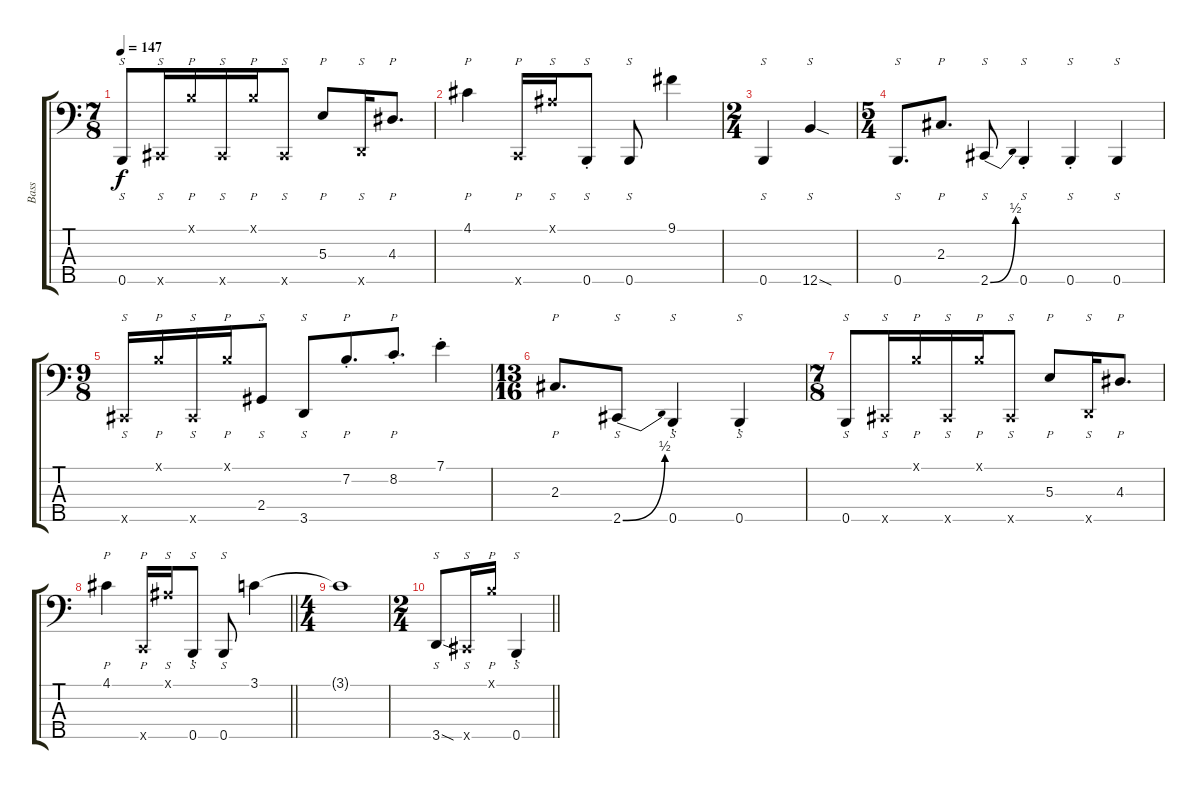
\track ("Bass" "Bass") {instrument slapbass1}
\staff {score tabs}
\tuning (A2 E2 B1 Gb1 B0) {hide}
\ts (7 8)
\tempo 147
\clef f4
\ks c
0.5.8{s dy f} 2.5{x}.16{s} 2.1{x}.16{p} 2.5{x}.16{s} 2.1{x}.16{p} 2.5{x}.8{s} 5.3.8{p} 3.5{x}.16{s} 4.3.8{p d} |
4.1.4{p} 1.5{x}.16{p} 1.1{x}.16{s} 0.5{st}.8{s} 0.5.8{s} 9.1.4 |
\ts (2 4)
0.5.4{s} 12.5{sod}.4{s} |
\ts (5 4)
0.5.8{s d} 2.3.8{p d} 2.5{be (bend 0 0 60 2)}.8{s} 0.5{st}.4{s} 0.5{st}.4{s} 0.5.4{s} |
\ts (9 8)
2.5{x}.16{s} 2.1{x}.16{p} 2.5{x}.16{s} 2.1{x}.16{p} 2.4.8{s} 3.5.8{s} 7.2{st}.8{p d} 8.2{st}.8{p d} 7.1{st}.4 |
\ts (13 16)
2.3.8{p d} 2.5{be (bend 0 0 60 2)}.8{s} 0.5{st}.4{s} 0.5{st}.4{s} |
\ts (7 8)
0.5.8{s} 2.5{x}.16{s} 2.1{x}.16{p} 2.5{x}.16{s} 2.1{x}.16{p} 2.5{x}.8{s} 5.3.8{p} 3.5{x}.16{s} 4.3.8{p d} |
\barLineRight lightlight
4.1.4{p} 1.5{x}.16{p} 1.1{x}.16{s} 0.5{st}.8{s} 0.5.8{s} 3.1.4 |
\ts (4 4)
3.1{t}.1 |
\ts (2 4)
\barLineRight lightlight
3.5{sod}.8{s} 2.5{x}.16{s} 2.1{x}.16{p} 0.5{st}.4{s}
